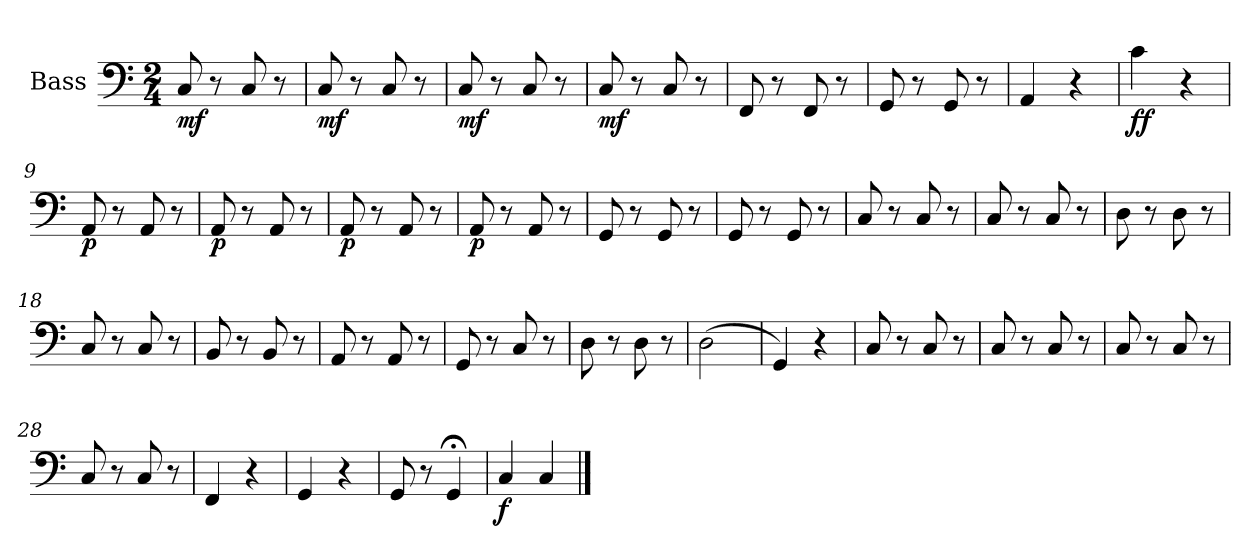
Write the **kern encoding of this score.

**kern	**dynam
*part1	*part1
*staff1	*staff1
*I"Bass	*
*I'B.	*
*clefF4	*
*k[]	*
*M2/4	*
=1	=1
!	!LO:DY:b
8C/	mf
8r	.
8C/	.
8r	.
=2	=2
!	!LO:DY:b
8C/	mf
8r	.
8C/	.
8r	.
=3	=3
!	!LO:DY:b
8C/	mf
8r	.
8C/	.
8r	.
=4	=4
!	!LO:DY:b
8C/	mf
8r	.
8C/	.
8r	.
=5	=5
8FF/	.
8r	.
8FF/	.
8r	.
=6	=6
8GG/	.
8r	.
8GG/	.
8r	.
=7	=7
4AA/	.
4r	.
=8	=8
!	!LO:DY:b
4c\	ff
4r	.
!!LO:LB:g=z
=9	=9
!	!LO:DY:b
8AA/	p
8r	.
8AA/	.
8r	.
!!LO:LB:g=z
=10	=10
!	!LO:DY:b
8AA/	p
8r	.
8AA/	.
8r	.
=11	=11
!	!LO:DY:b
8AA/	p
8r	.
8AA/	.
8r	.
=12	=12
!	!LO:DY:b
8AA/	p
8r	.
8AA/	.
8r	.
=13	=13
8GG/	.
8r	.
8GG/	.
8r	.
=14	=14
8GG/	.
8r	.
8GG/	.
8r	.
=15	=15
8C/	.
8r	.
8C/	.
8r	.
=16	=16
8C/	.
8r	.
8C/	.
8r	.
=17	=17
8D\	.
8r	.
8D\	.
8r	.
!!LO:LB:g=z
=18	=18
8C/	.
8r	.
8C/	.
8r	.
=19	=19
8BB/	.
8r	.
8BB/	.
8r	.
!!LO:LB:g=z
=20	=20
8AA/	.
8r	.
8AA/	.
8r	.
=21	=21
8GG/	.
8r	.
8C/	.
8r	.
=22	=22
8D\	.
8r	.
8D\	.
8r	.
=23	=23
(>2D\	.
=24	=24
4GG/)	.
4r	.
=25	=25
8C/	.
8r	.
8C/	.
8r	.
=26	=26
8C/	.
8r	.
8C/	.
8r	.
=27	=27
8C/	.
8r	.
8C/	.
8r	.
=28	=28
8C/	.
8r	.
8C/	.
8r	.
=29	=29
4FF/	.
4r	.
!!LO:LB:g=z
=30	=30
4GG/	.
4r	.
=31	=31
8GG/	.
8r	.
4GG;/	.
=32	=32
!	!LO:DY:b
4C/	f
4C/	.
==	==
*-	*-
